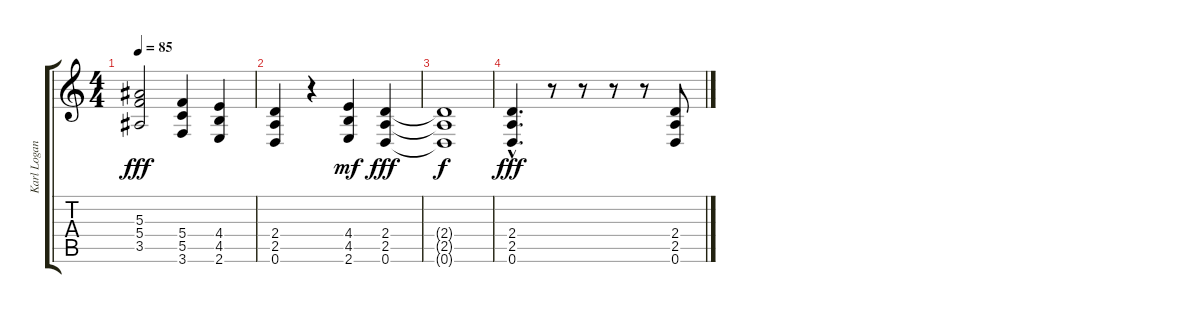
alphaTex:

\track ("Karl Logan" "Karl Logan") {instrument distortionguitar}
\staff {score tabs}
\tuning (D4 A3 F3 C3 G2 D2) {hide}
\ts (4 4)
\tempo 85
\clef g2
\ks c
(5.3 5.4 3.5).2{dy fff} (5.4 5.5 3.6).4 (4.4 4.5 2.6).4 |
(2.4 2.5 0.6).4 r.4 (4.4 4.5 2.6).4{dy mf} (2.4 2.5 0.6).4{dy fff} |
(2.4{t} 2.5{t} 0.6{t}).1{dy f} |
(2.4{hac} 2.5{hac} 0.6{hac}).4{d dy fff} r.8 r.8 r.8 r.8 (2.4 2.5 0.6).8
